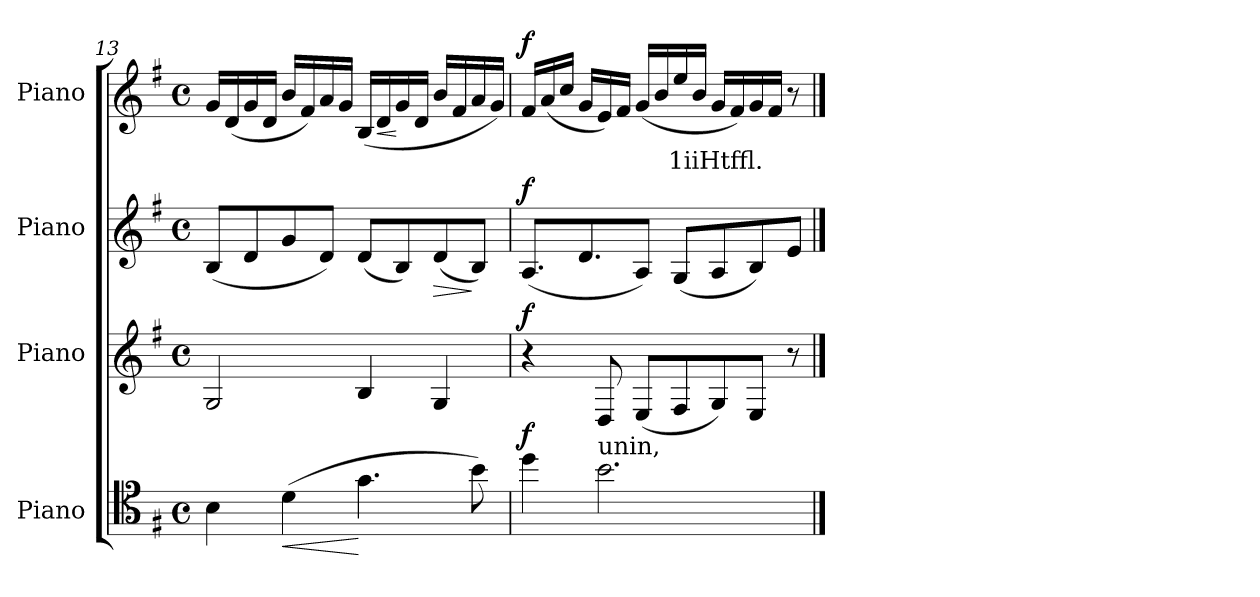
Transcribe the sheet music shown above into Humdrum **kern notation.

**kern	**dynam	**kern	**dynam	**kern	**dynam	**kern	**text	**dynam
*part4	*part4	*part3	*part3	*part2	*part2	*part1	*part1	*part1
*staff4	*staff4	*staff3	*staff3	*staff2	*staff2	*staff1	*staff1	*staff1
*I"Piano	*	*I"Piano	*	*I"Piano	*	*I"Piano	*	*
*I'Pno	*	*I'Pno	*	*I'Pno	*	*I'Pno	*	*
*clefC4	*	*clefG2	*	*clefG2	*	*clefG2	*	*
*k[f#]	*	*k[f#]	*	*k[f#]	*	*k[f#]	*	*
*M4/4	*	*M4/4	*	*M4/4	*	*M4/4	*	*
*met(c)	*	*met(c)	*	*met(c)	*	*met(c)	*	*
=13	=13	=13	=13	=13	=13	=13	=13	=13
4B\	.	2G/	.	(8B/L	.	16g/LL	.	.
.	.	.	.	.	.	(16d/	.	.
.	.	.	.	8d/	.	16g/	.	.
.	.	.	.	.	.	16d/JJ	.	.
!	!LO:HP:b	!	!	!	!	!	!	!
(4d\	<	.	.	8g/	.	16b/LL	.	.
.	.	.	.	.	.	16f#/)	.	.
.	.	.	.	8d/J)	.	16a/	.	.
.	.	.	.	.	.	16g/JJ	.	.
4.g\	[	4B/	.	(8d/L	.	(16B/LL	.	.
!	!	!	!	!	!	!	!	!LO:HP:b
.	.	.	.	.	.	16d/	.	<
.	.	.	.	8B/)	.	16g/	.	[
.	.	.	.	.	.	16d/JJ	.	.
!	!	!	!	!	!LO:HP:b	!	!	!
.	.	4G/	.	(8d/	>	16b/LL	.	.
.	.	.	.	.	.	16f#/	.	.
8b\)	.	.	.	8B/J)	]	16a/	.	.
.	.	.	.	.	.	16g/JJ)	.	.
!!LO:LB:g=z
=14	=14	=14	=14	=14	=14	=14	=14	=14
!	!LO:DY:a	!	!LO:DY:a	!	!LO:DY:a	!	!	!LO:DY:a
4dd\	f	4r	f	(8.A/L	f	16f#/LL	.	f
.	.	.	.	.	.	(16a/	.	.
.	.	.	.	.	.	16cc/JJ	.	.
.	.	.	.	8.d/	.	16g/LL	.	.
!LO:TX:a:t=unin,	!	!	!	!	!	!	!	!
2.b\	.	8D/	.	.	.	16e/)	.	.
.	.	.	.	.	.	16f#/JJ	.	.
.	.	(8E/L	.	8A/J)	.	(16g/LL	.	.
.	.	.	.	.	.	16b/	.	.
!	!	!	!	!	!	!	!LO:LY:b	!
.	.	8F#/	.	(8G/L	.	16ee/	1iiHtffl.	.
.	.	.	.	.	.	16b/JJ	.	.
.	.	8G/)	.	8A/	.	16g/LL	.	.
.	.	.	.	.	.	16f#/)	.	.
.	.	8E/J	.	8B/)	.	16g/	.	.
.	.	.	.	.	.	16f#/JJ	.	.
.	.	8r	.	8e/J	.	8r	.	.
==	==	==	==	==	==	==	==	==
*-	*-	*-	*-	*-	*-	*-	*-	*-
